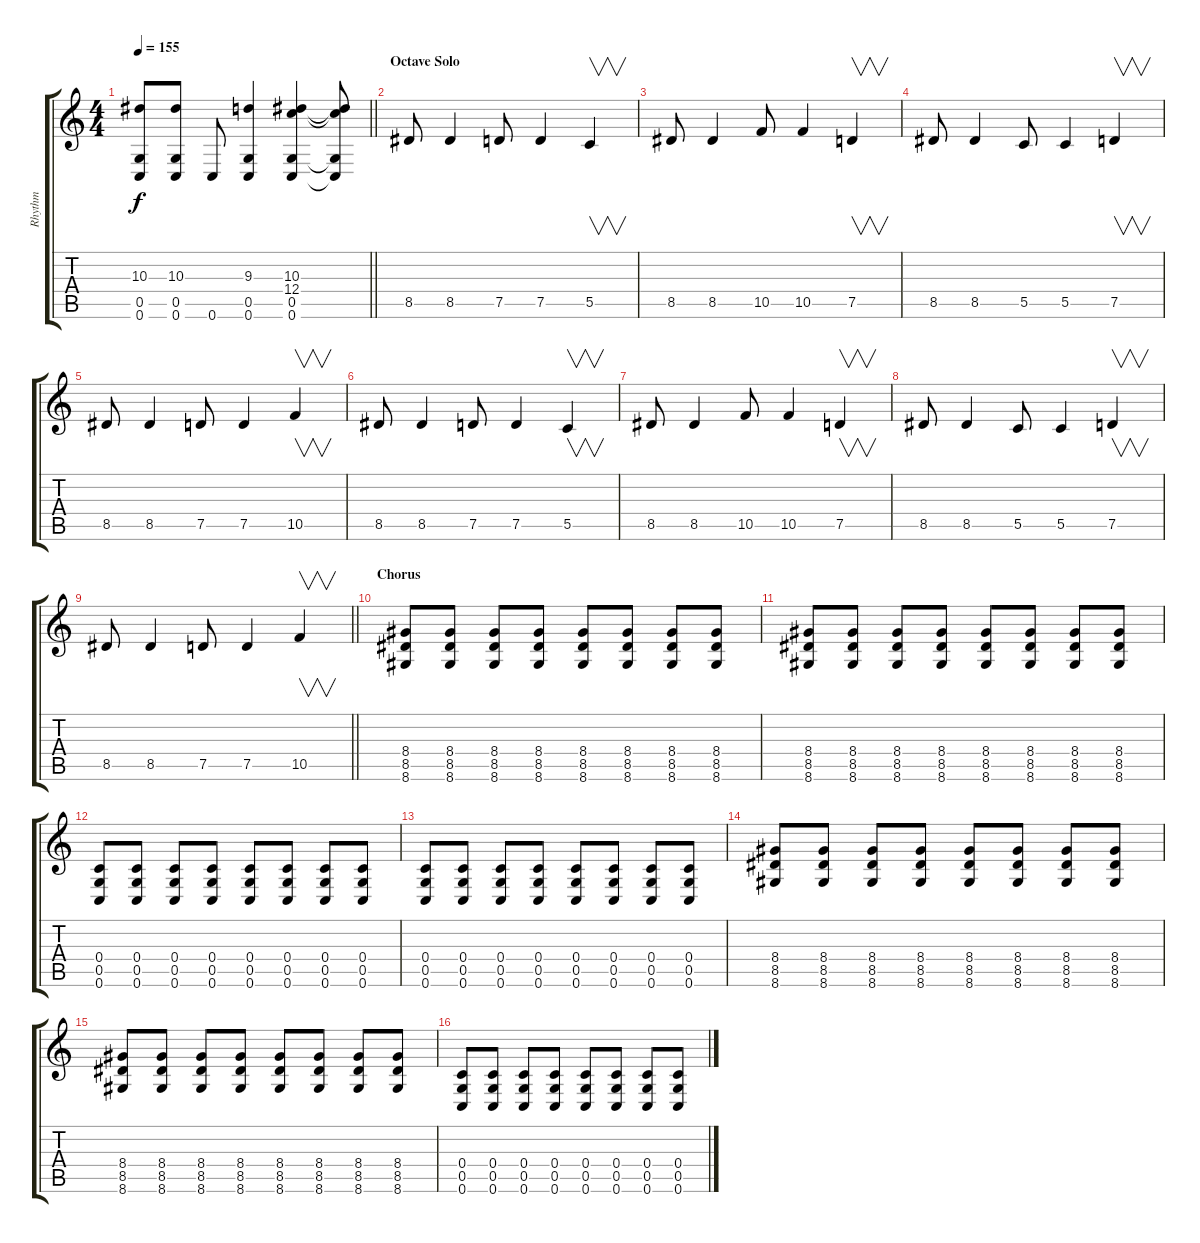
\track ("Rhythm" "Rhythm") {instrument overdrivenguitar}
\staff {score tabs}
\tuning (D4 A3 F3 C3 G2 C2) {hide}
\ts (4 4)
\tempo 155
\clef g2
\barLineRight lightlight
\ks c
(10.3 0.5 0.6).8{dy f} (10.3 0.5 0.6).8 0.6.8 (9.3 0.5 0.6).4 (10.3 12.4 0.5 0.6).4 (10.3{t} 12.4{t} 0.5{t} 0.6{t}).8 |
\section ("" "Octave Solo")
8.5.8 8.5.4 7.5.8 7.5.4 5.5.4{v} |
8.5.8 8.5.4 10.5.8 10.5.4 7.5.4{v} |
8.5.8 8.5.4 5.5.8 5.5.4 7.5.4{v} |
8.5.8 8.5.4 7.5.8 7.5.4 10.5.4{v} |
8.5.8 8.5.4 7.5.8 7.5.4 5.5.4{v} |
8.5.8 8.5.4 10.5.8 10.5.4 7.5.4{v} |
8.5.8 8.5.4 5.5.8 5.5.4 7.5.4{v} |
\barLineRight lightlight
8.5.8 8.5.4 7.5.8 7.5.4 10.5.4{v} |
\section ("" "Chorus")
(8.4 8.5 8.6).8 (8.4 8.5 8.6).8 (8.4 8.5 8.6).8 (8.4 8.5 8.6).8 (8.4 8.5 8.6).8 (8.4 8.5 8.6).8 (8.4 8.5 8.6).8 (8.4 8.5 8.6).8 |
(8.4 8.5 8.6).8 (8.4 8.5 8.6).8 (8.4 8.5 8.6).8 (8.4 8.5 8.6).8 (8.4 8.5 8.6).8 (8.4 8.5 8.6).8 (8.4 8.5 8.6).8 (8.4 8.5 8.6).8 |
(0.4 0.5 0.6).8 (0.4 0.5 0.6).8 (0.4 0.5 0.6).8 (0.4 0.5 0.6).8 (0.4 0.5 0.6).8 (0.4 0.5 0.6).8 (0.4 0.5 0.6).8 (0.4 0.5 0.6).8 |
(0.4 0.5 0.6).8 (0.4 0.5 0.6).8 (0.4 0.5 0.6).8 (0.4 0.5 0.6).8 (0.4 0.5 0.6).8 (0.4 0.5 0.6).8 (0.4 0.5 0.6).8 (0.4 0.5 0.6).8 |
(8.4 8.5 8.6).8 (8.4 8.5 8.6).8 (8.4 8.5 8.6).8 (8.4 8.5 8.6).8 (8.4 8.5 8.6).8 (8.4 8.5 8.6).8 (8.4 8.5 8.6).8 (8.4 8.5 8.6).8 |
(8.4 8.5 8.6).8 (8.4 8.5 8.6).8 (8.4 8.5 8.6).8 (8.4 8.5 8.6).8 (8.4 8.5 8.6).8 (8.4 8.5 8.6).8 (8.4 8.5 8.6).8 (8.4 8.5 8.6).8 |
(0.4 0.5 0.6).8 (0.4 0.5 0.6).8 (0.4 0.5 0.6).8 (0.4 0.5 0.6).8 (0.4 0.5 0.6).8 (0.4 0.5 0.6).8 (0.4 0.5 0.6).8 (0.4 0.5 0.6).8
